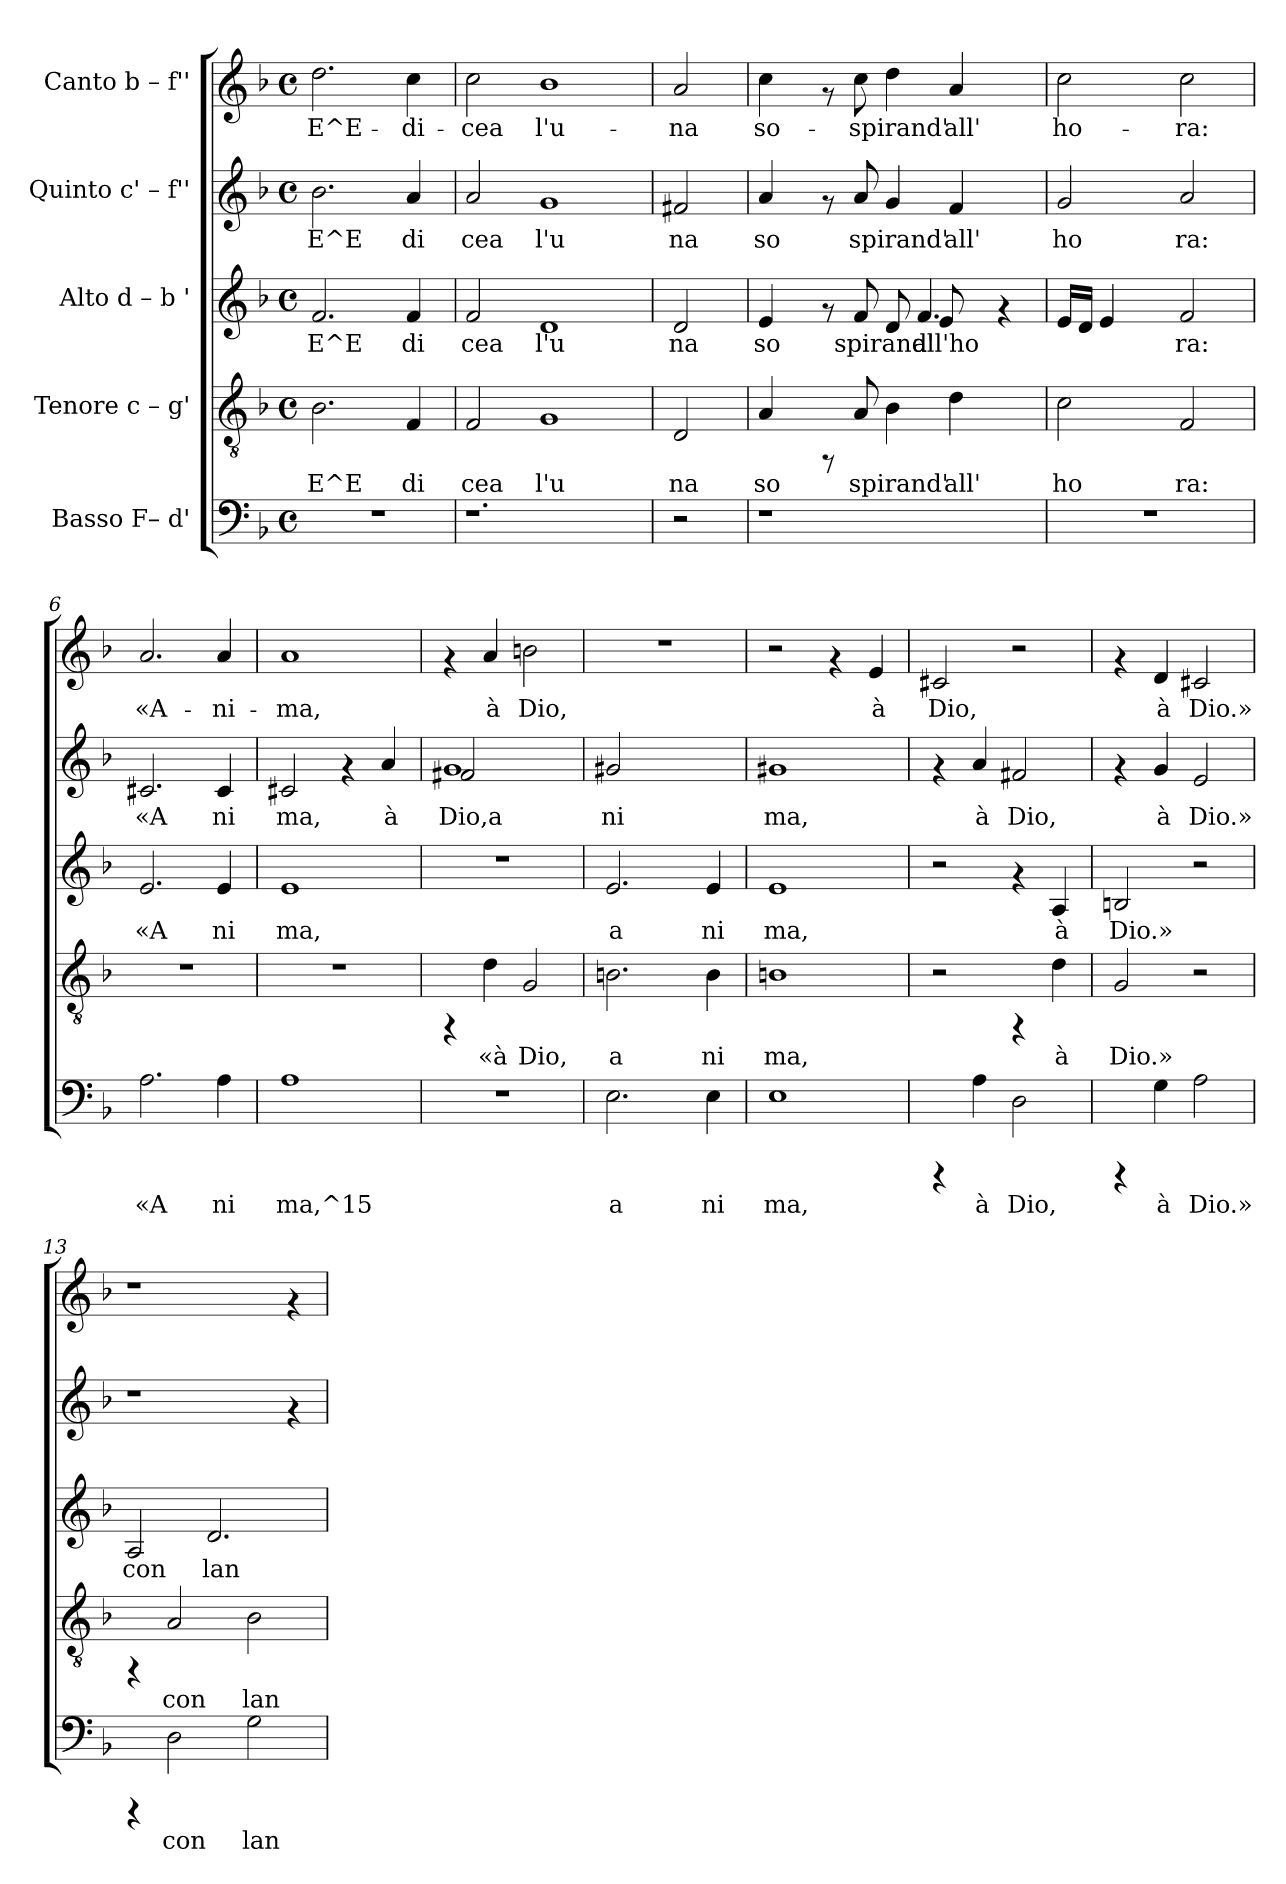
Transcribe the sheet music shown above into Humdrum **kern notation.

**kern	**text	**kern	**text	**kern	**text	**kern	**text	**kern	**text
*part5	*part5	*part4	*part4	*part3	*part3	*part2	*part2	*part1	*part1
*staff5	*staff5	*staff4	*staff4	*staff3	*staff3	*staff2	*staff2	*staff1	*staff1
*I"Basso  F– d'	*	*I"Tenore  c – g'	*	*I"Alto  d – b '	*	*I"Quinto  c' – f''	*	*I"Canto  b – f''	*
!!LO:PB:g=z
*stria5	*	*stria5	*	*stria5	*	*stria5	*	*stria5	*
*clefF4	*	*clefGv2	*	*clefG2	*	*clefG2	*	*clefG2	*
*k[b-]	*	*k[b-]	*	*k[b-]	*	*k[b-]	*	*k[b-]	*
*F:	*	*F:	*	*F:	*	*F:	*	*F:	*
*M4/4	*	*M4/4	*	*M4/4	*	*M4/4	*	*M4/4	*
*met(c)	*	*met(c)	*	*met(c)	*	*met(c)	*	*met(c)	*
=1	=1	=1	=1	=1	=1	=1	=1	=1	=1
!	!	!	!LO:LY:b:rj	!	!LO:LY:b:rj	!	!LO:LY:b:rj	!	!LO:LY:b:rj
1r	.	2.B-\	E^E	2.f/	E^E	2.b-\	E^E	2.dd\	E^E-
!	!	!	!LO:LY:b:rj	!	!LO:LY:b:rj	!	!LO:LY:b:rj	!	!LO:LY:b:rj
.	.	4F/	di	4f/	di	4a/	di	4cc\	-di-
=2	=2	=2	=2	=2	=2	=2	=2	=2	=2
!	!	!	!LO:LY:b:rj	!	!LO:LY:b:rj	!	!LO:LY:b:rj	!	!LO:LY:b:rj
1.r	.	2F/	cea	2f/	cea	2a/	cea	2cc\	-cea
!	!	!	!LO:LY:b:rj	!	!LO:LY:b:rj	!	!LO:LY:b:rj	!	!LO:LY:b:rj
.	.	1G	l'u	1d	l'u	1g	l'u	1b-	l'u-
=3	=3	=3	=3	=3	=3	=3	=3	=3	=3
!	!	!	!LO:LY:b:rj	!	!LO:LY:b:rj	!	!LO:LY:b:rj	!	!LO:LY:b:rj
2r	.	2D/	na	2d/	na	2f#X/	na	2a/	-na
=4	=4	=4	=4	=4	=4	=4	=4	=4	=4
!	!	!	!LO:LY:b:rj	!	!LO:LY:b:rj	!	!LO:LY:b:rj	!	!LO:LY:b:rj
*	*	*	*	*^	*	*	*	*	*
1r	.	4A/	so	4e/	8ryy	so	4a/	so	4cc\	so-
*	*	*	*	*v	*v	*	*	*	*	*
.	.	8rFF	.	8rf	.	8rf	.	8rf	.
!	!	!	!LO:LY:b:rj	!	!LO:LY:b:rj	!	!LO:LY:b:rj	!	!LO:LY:b:rj
.	.	8A/	spirand'	8f/	spirand'	8a/	spirand'	8cc\	-spirand'
!	!	!	!LO:LY:b:rj	!	!LO:LY:b:rj	!	!LO:LY:b:rj	!	!LO:LY:b:rj
.	.	4B-\	.	8d/	.	4g/	.	4dd\	.
*	*	*	*	*^	*	*	*	*	*
!	!	!	!	!	!	!LO:LY:b:rj	!	!	!	!
.	.	.	.	4.f/	8e/	all'ho	.	.	.	.
!	!	!	!LO:LY:b:rj	!	!	!	!	!LO:LY:b:rj	!	!LO:LY:b:rj
.	.	4d\	all'	.	2ryy	.	4f/	all'	4a/	all'
4ryy	.	4ryy	.	4rf	.	.	4ryy	.	4ryy	.
*	*	*	*	*v	*v	*	*	*	*	*
=5	=5	=5	=5	=5	=5	=5	=5	=5	=5
!	!	!	!LO:LY:b:rj	!	!LO:LY:b:rj	!	!LO:LY:b:rj	!	!LO:LY:b:rj
1r	.	2c\	ho	16e/L	.	2g/	ho	2cc\	ho-
!	!	!	!	!	!LO:LY:b:rj	!	!	!	!
.	.	.	.	16d/J	.	.	.	.	.
!	!	!	!	!	!LO:LY:b:rj	!	!	!	!
.	.	.	.	4e/	.	.	.	.	.
.	.	.	.	8ryy	.	.	.	.	.
!	!	!	!LO:LY:b:rj	!	!LO:LY:b:rj	!	!LO:LY:b:rj	!	!LO:LY:b:rj
.	.	2F/	ra:	2f/	ra:	2a/	ra:	2cc\	-ra:
=6	=6	=6	=6	=6	=6	=6	=6	=6	=6
!	!LO:LY:b:cj	!	!	!	!LO:LY:b:rj	!	!LO:LY:b:rj	!	!LO:LY:b:rj
2.A\	«A	1r	.	2.e/	«A	2.c#X/	«A	2.a/	«A-
!	!LO:LY:b:cj	!	!	!	!LO:LY:b:rj	!	!LO:LY:b:rj	!	!LO:LY:b:rj
4A\	ni	.	.	4e/	ni	4c#/	ni	4a/	-ni-
!!LO:LB:g=z
=7	=7	=7	=7	=7	=7	=7	=7	=7	=7
!	!LO:LY:b:cj	!	!	!	!LO:LY:b:rj	!	!LO:LY:b:rj	!	!LO:LY:b:rj
1A	ma,^15	1r	.	1e	ma,	2c#X/	ma,	1a	-ma,
.	.	.	.	.	.	4rf	.	.	.
!	!	!	!	!	!	!	!LO:LY:b:rj	!	!
.	.	.	.	.	.	4a/	à	.	.
=8	=8	=8	=8	=8	=8	=8	=8	=8	=8
*	*	*	*	*	*	*^	*	*	*
!	!	!	!	!	!	!	!	!LO:LY:b:rj	!	!
1r	.	4rFF	.	1r	.	1g	2f#X/	Dio,a	4rf	.
!	!	!	!LO:LY:b:rj	!	!	!	!	!	!	!LO:LY:b:rj
.	.	4d\	«à	.	.	.	.	.	4a/	à
!	!	!	!LO:LY:b:rj	!	!	!	!	!	!	!LO:LY:b:rj
.	.	2G/	Dio,	.	.	.	2ryy	.	2bn\	Dio,
=9	=9	=9	=9	=9	=9	=9	=9	=9	=9	=9
!	!LO:LY:b:cj	!	!LO:LY:b:rj	!	!LO:LY:b:rj	!	!	!LO:LY:b:rj	!	!
*	*	*	*	*	*	*v	*v	*	*	*
2.E\	a	2.Bn\	a	2.e/	a	2g#X/	ni	1r	.
.	.	.	.	.	.	2ryy	.	.	.
!	!LO:LY:b:cj	!	!LO:LY:b:rj	!	!LO:LY:b:rj	!	!	!	!
4E\	ni	4B\	ni	4e/	ni	.	.	.	.
=10	=10	=10	=10	=10	=10	=10	=10	=10	=10
!	!LO:LY:b:cj	!	!LO:LY:b:rj	!	!LO:LY:b:rj	!	!LO:LY:b:rj	!	!
1E	ma,	1B	ma,	1e	ma,	1g#X	ma,	2r	.
.	.	.	.	.	.	.	.	4rf	.
!	!	!	!	!	!	!	!	!	!LO:LY:b:rj
.	.	.	.	.	.	.	.	4e/	à
=11	=11	=11	=11	=11	=11	=11	=11	=11	=11
!	!	!	!	!	!	!	!	!	!LO:LY:b:rj
4rCCC	.	2r	.	2r	.	4rf	.	2c#X/	Dio,
!	!LO:LY:b:cj	!	!	!	!	!	!LO:LY:b:rj	!	!
4A\	à	.	.	.	.	4a/	à	.	.
!	!LO:LY:b:cj	!	!	!	!	!	!LO:LY:b:rj	!	!
2D\	Dio,	4rFF	.	4rf	.	2f#X/	Dio,	2r	.
!	!	!	!LO:LY:b:rj	!	!LO:LY:b:rj	!	!	!	!
.	.	4d\	à	4A/	à	.	.	.	.
=12	=12	=12	=12	=12	=12	=12	=12	=12	=12
!	!	!	!LO:LY:b:rj	!	!LO:LY:b:rj	!	!	!	!
4rCCC	.	2G/	Dio.»	2Bn/	Dio.»	4rf	.	4rf	.
!	!LO:LY:b:cj	!	!	!	!	!	!LO:LY:b:rj	!	!LO:LY:b:rj
4G\	à	.	.	.	.	4g/	à	4d/	à
!	!LO:LY:b:cj	!	!	!	!	!	!LO:LY:b:rj	!	!LO:LY:b:rj
2A\	Dio.»	2r	.	2r	.	2e/	Dio.»	2c#X/	Dio.»
=13	=13	=13	=13	=13	=13	=13	=13	=13	=13
!	!	!	!	!	!LO:LY:b:rj	!	!	!	!
4rCCC	.	4rFF	.	2A/	con	1r	.	1r	.
!	!LO:LY:b:cj	!	!LO:LY:b:rj	!	!	!	!	!	!
2D\	con	2A/	con	.	.	.	.	.	.
!	!	!	!	!	!LO:LY:b:rj	!	!	!	!
.	.	.	.	2.d/	lan	.	.	.	.
!	!LO:LY:b:cj	!	!LO:LY:b:rj	!	!	!	!	!	!
2G\	lan	2B-\	lan	.	.	.	.	.	.
.	.	.	.	.	.	4rf	.	4rf	.
=	=	=	=	=	=	=	=	=	=
*-	*-	*-	*-	*-	*-	*-	*-	*-	*-
